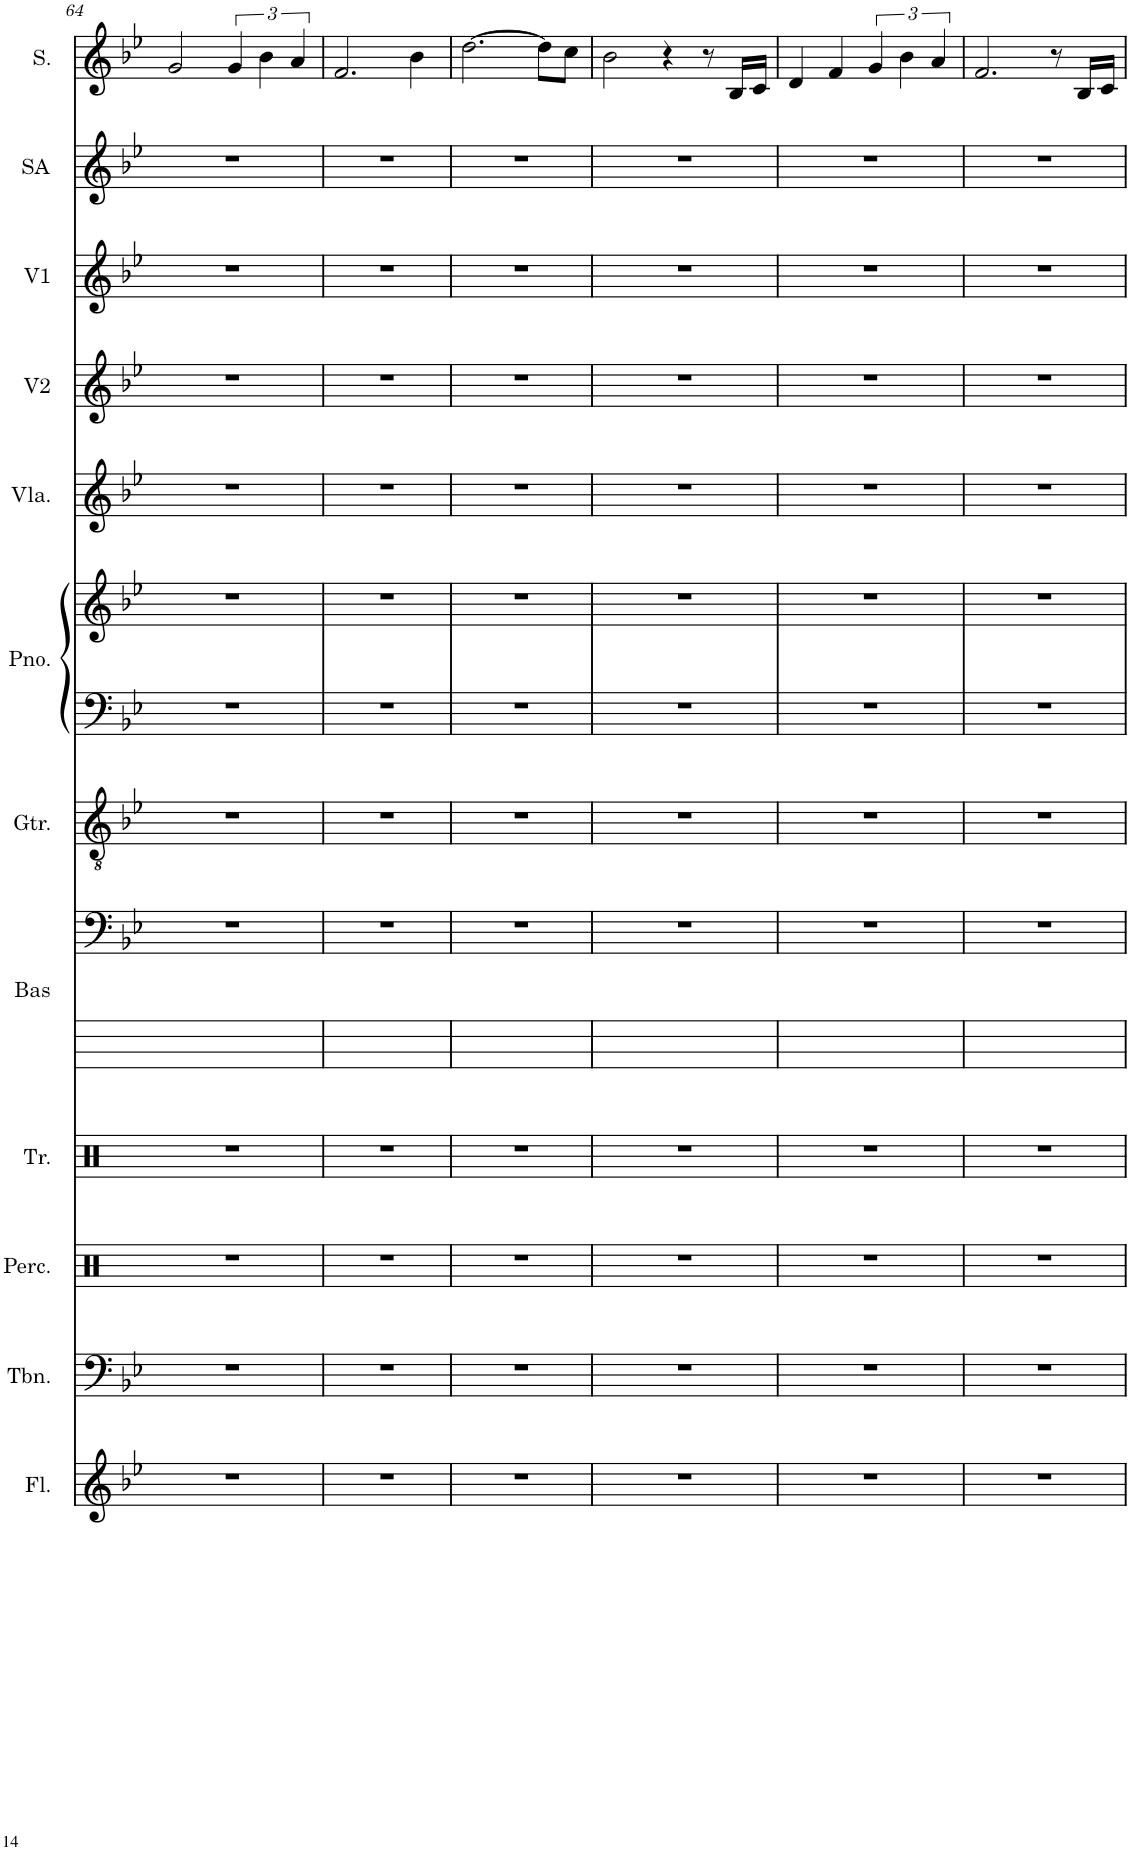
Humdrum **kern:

**kern	**kern	**kern	**kern	**kern	**kern	**kern	**kern	**kern	**kern	**kern	**kern	**kern	**kern
*part12	*part11	*part10	*part9	*part8	*part8	*part7	*part6	*part6	*part5	*part4	*part3	*part2	*part1
*staff14	*staff13	*staff12	*staff11	*staff10	*staff9	*staff8	*staff7	*staff6	*staff5	*staff4	*staff3	*staff2	*staff1
*I"Flute	*I"Trombone	*I"Percussion	*I"Trummor	*I"Bas	*	*I"Gitarr	*I"Piano	*	*I"Viola	*I"Violin 2	*I"Violin 1	*I"SA	*I"Soprano
*I'Fl.	*I'Tbn.	*I'Perc.	*I'Tr.	*I'Bas	*	*I'Gtr.	*I'Pno.	*	*I'Vla.	*I'V2	*I'V1	*I'SA	*I'S.
!!LO:PB:g=z
*clefG2	*clefF4	*clefX	*clefX	*	*clefF4	*clefGv2	*clefF4	*clefG2	*clefG2	*clefG2	*clefG2	*clefG2	*clefG2
*	*	*	*	*Trd7c12	*Trd7c12	*	*	*	*	*	*	*	*
*k[b-e-]	*k[b-e-]	*k[]	*k[]	*k[b-e-]	*k[b-e-]	*k[b-e-]	*k[b-e-]	*k[b-e-]	*k[b-e-]	*k[b-e-]	*k[b-e-]	*k[b-e-]	*k[b-e-]
*M4/4	*M4/4	*M4/4	*M4/4	*M4/4	*M4/4	*M4/4	*M4/4	*M4/4	*M4/4	*M4/4	*M4/4	*M4/4	*M4/4
=64	=64	=64	=64	=64	=64	=64	=64	=64	=64	=64	=64	=64	=64
1r	1r	1r	1r	1r	1r	1r	1r	1r	1r	1r	1r	1r	2g/
.	.	.	.	.	.	.	.	.	.	.	.	.	6g/
.	.	.	.	.	.	.	.	.	.	.	.	.	6b-\
.	.	.	.	.	.	.	.	.	.	.	.	.	6a/
=65	=65	=65	=65	=65	=65	=65	=65	=65	=65	=65	=65	=65	=65
1r	1r	1r	1r	1r	1r	1r	1r	1r	1r	1r	1r	1r	2.f/
.	.	.	.	.	.	.	.	.	.	.	.	.	4b-\
=66	=66	=66	=66	=66	=66	=66	=66	=66	=66	=66	=66	=66	=66
1r	1r	1r	1r	1r	1r	1r	1r	1r	1r	1r	1r	1r	[2.dd\
.	.	.	.	.	.	.	.	.	.	.	.	.	8dd\L]
.	.	.	.	.	.	.	.	.	.	.	.	.	8cc\J
=67	=67	=67	=67	=67	=67	=67	=67	=67	=67	=67	=67	=67	=67
1r	1r	1r	1r	1r	1r	1r	1r	1r	1r	1r	1r	1r	2b-\
.	.	.	.	.	.	.	.	.	.	.	.	.	4r
.	.	.	.	.	.	.	.	.	.	.	.	.	8r
.	.	.	.	.	.	.	.	.	.	.	.	.	16B-/LL
.	.	.	.	.	.	.	.	.	.	.	.	.	16c/JJ
=68	=68	=68	=68	=68	=68	=68	=68	=68	=68	=68	=68	=68	=68
1r	1r	1r	1r	1r	1r	1r	1r	1r	1r	1r	1r	1r	4d/
.	.	.	.	.	.	.	.	.	.	.	.	.	4f/
.	.	.	.	.	.	.	.	.	.	.	.	.	6g/
.	.	.	.	.	.	.	.	.	.	.	.	.	6b-\
.	.	.	.	.	.	.	.	.	.	.	.	.	6a/
=69	=69	=69	=69	=69	=69	=69	=69	=69	=69	=69	=69	=69	=69
1r	1r	1r	1r	1r	1r	1r	1r	1r	1r	1r	1r	1r	2.f/
.	.	.	.	.	.	.	.	.	.	.	.	.	8r
.	.	.	.	.	.	.	.	.	.	.	.	.	16B-/LL
.	.	.	.	.	.	.	.	.	.	.	.	.	16c/JJ
=	=	=	=	=	=	=	=	=	=	=	=	=	=
*-	*-	*-	*-	*-	*-	*-	*-	*-	*-	*-	*-	*-	*-
